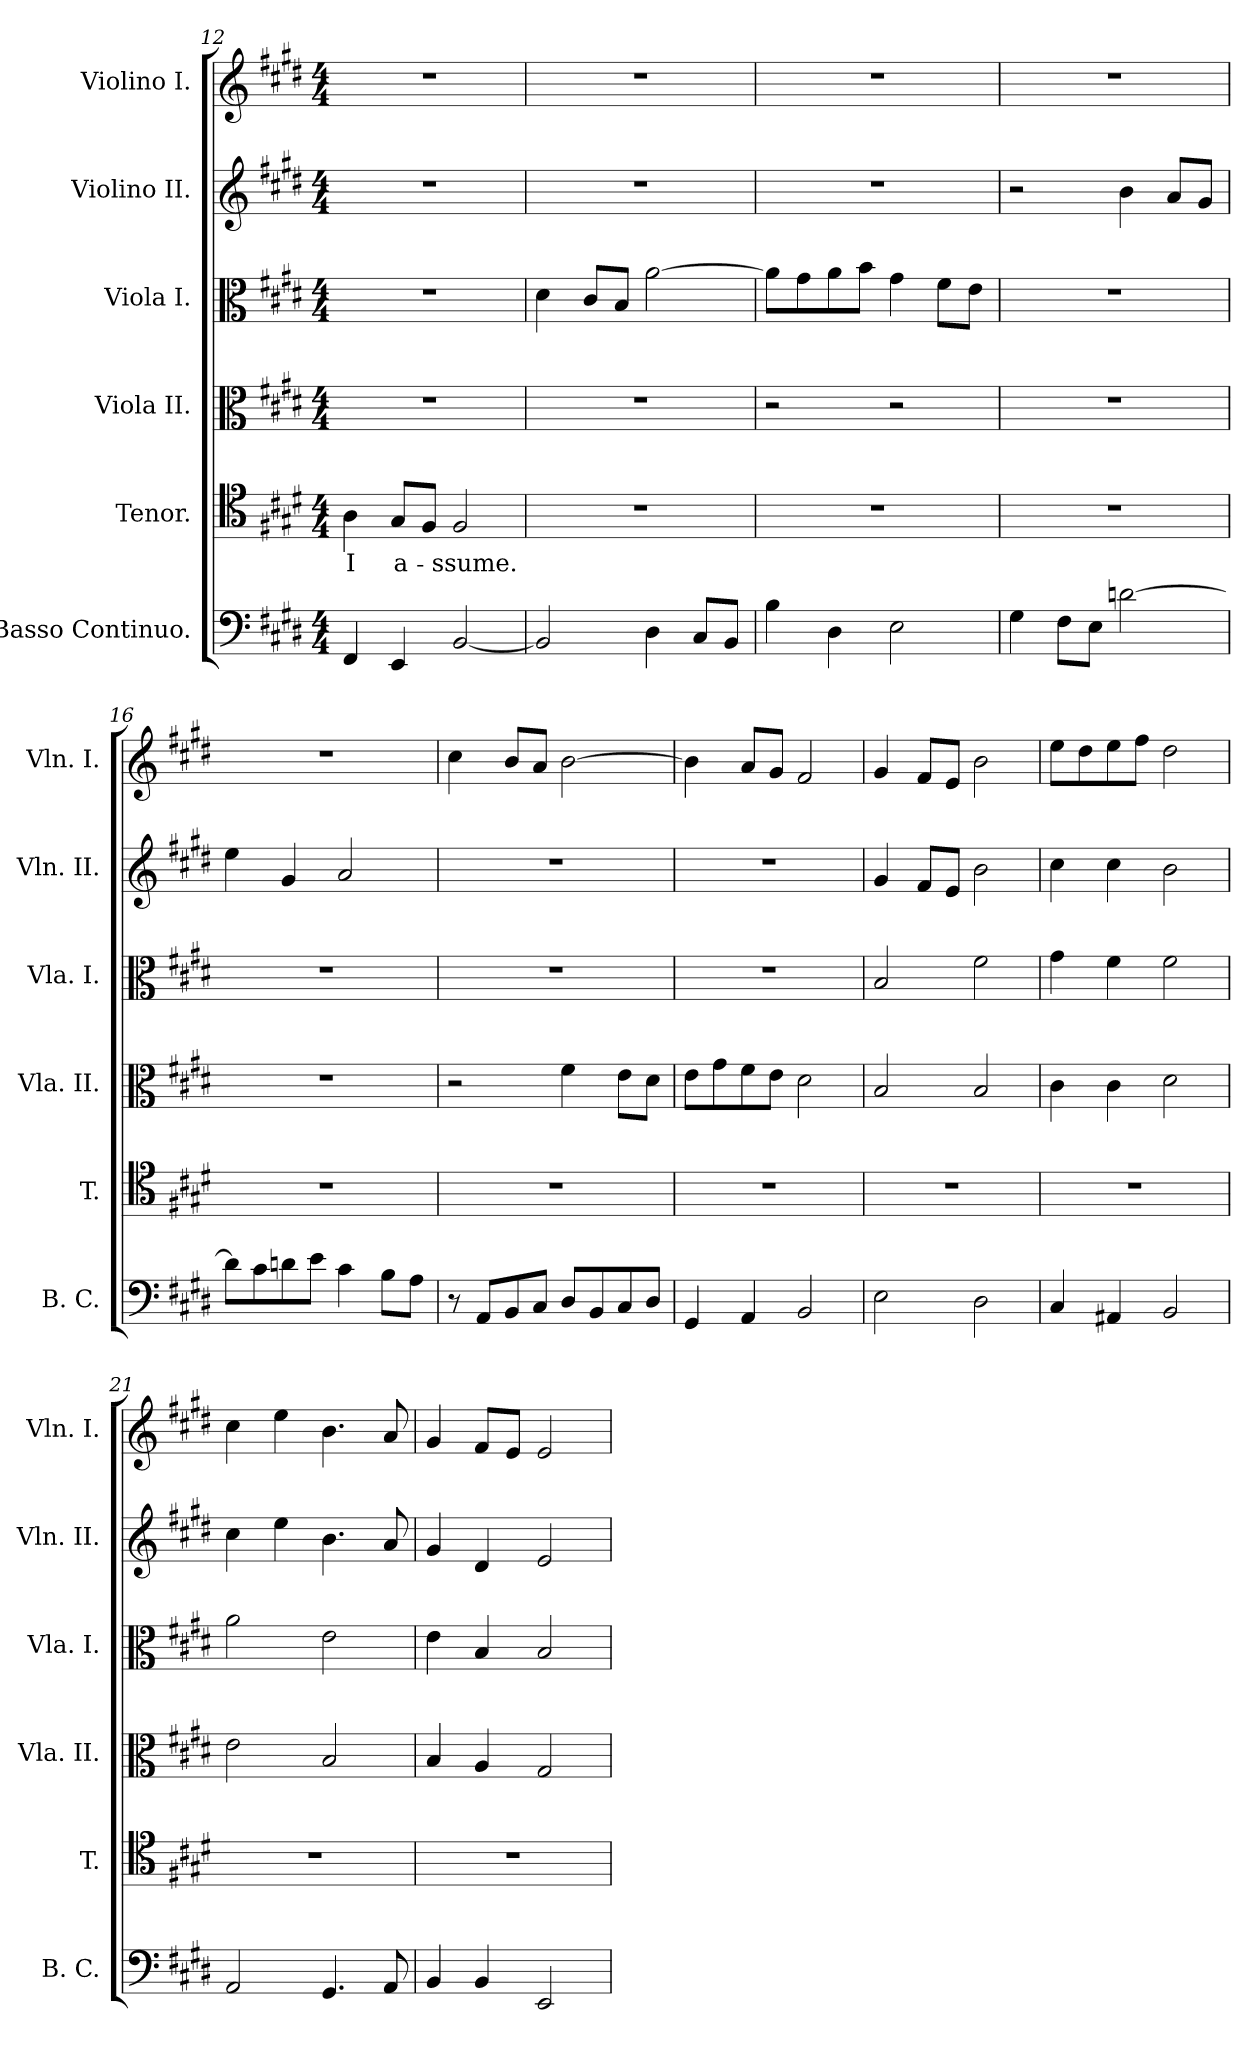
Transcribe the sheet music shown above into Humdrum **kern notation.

**kern	**kern	**text	**kern	**kern	**kern	**kern
*part6	*part5	*part5	*part4	*part3	*part2	*part1
*staff6	*staff5	*staff5	*staff4	*staff3	*staff2	*staff1
*I"Basso Continuo.	*I"Tenor.	*	*I"Viola II.	*I"Viola I.	*I"Violino II.	*I"Violino I.
*I'B. C.	*I'T.	*	*I'Vla. II.	*I'Vla. I.	*I'Vln. II.	*I'Vln. I.
*clefF4	*clefC4	*	*clefC3	*clefC3	*clefG2	*clefG2
*k[f#c#g#d#]	*k[f#c#g#d#]	*	*k[f#c#g#d#]	*k[f#c#g#d#]	*k[f#c#g#d#]	*k[f#c#g#d#]
*M4/4	*M4/4	*	*M4/4	*M4/4	*M4/4	*M4/4
=12	=12	=12	=12	=12	=12	=12
!	!	!LO:LY:b	!	!	!	!
4FF#/	4A\	I	1r	1r	1r	1r
!	!	!LO:LY:b	!	!	!	!
4EE/	8G#/L	a-	.	.	.	.
.	8F#/J	.	.	.	.	.
!	!	!LO:LY:b	!	!	!	!
[2BB/	2F#/	-ssume.	.	.	.	.
=13	=13	=13	=13	=13	=13	=13
2BB/]	1r	.	1r	4d#\	1r	1r
.	.	.	.	8c#/L	.	.
.	.	.	.	8B/J	.	.
4D#\	.	.	.	[2a\	.	.
8C#/L	.	.	.	.	.	.
8BB/J	.	.	.	.	.	.
=14	=14	=14	=14	=14	=14	=14
4B\	1r	.	2r	8a\L]	1r	1r
.	.	.	.	8g#\	.	.
4D#\	.	.	.	8a\	.	.
.	.	.	.	8b\J	.	.
2E\	.	.	2r	4g#\	.	.
.	.	.	.	8f#\L	.	.
.	.	.	.	8e\J	.	.
=15	=15	=15	=15	=15	=15	=15
4G#\	1r	.	1r	1r	2r	1r
8F#\L	.	.	.	.	.	.
8E\J	.	.	.	.	.	.
[2dn\	.	.	.	.	4b\	.
.	.	.	.	.	8a/L	.
.	.	.	.	.	8g#/J	.
=16	=16	=16	=16	=16	=16	=16
8d\L]	1r	.	1r	1r	4ee\	1r
8c#\	.	.	.	.	.	.
8dn\	.	.	.	.	4g#/	.
8e\J	.	.	.	.	.	.
4c#\	.	.	.	.	2a/	.
8B\L	.	.	.	.	.	.
8A\J	.	.	.	.	.	.
=17	=17	=17	=17	=17	=17	=17
8r	1r	.	2r	1r	1r	4cc#\
8AA/L	.	.	.	.	.	.
8BB/	.	.	.	.	.	8b/L
8C#/J	.	.	.	.	.	8a/J
8D#/L	.	.	4f#\	.	.	[2b\
8BB/	.	.	.	.	.	.
8C#/	.	.	8e\L	.	.	.
8D#/J	.	.	8d#\J	.	.	.
=18	=18	=18	=18	=18	=18	=18
4GG#/	1r	.	8e\L	1r	1r	4b\]
.	.	.	8g#\	.	.	.
4AA/	.	.	8f#\	.	.	8a/L
.	.	.	8e\J	.	.	8g#/J
2BB/	.	.	2d#\	.	.	2f#/
=19	=19	=19	=19	=19	=19	=19
2E\	1r	.	2B/	2B/	4g#/	4g#/
.	.	.	.	.	8f#/L	8f#/L
.	.	.	.	.	8e/J	8e/J
2D#\	.	.	2B/	2f#\	2b\	2b\
=20	=20	=20	=20	=20	=20	=20
4C#/	1r	.	4c#\	4g#\	4cc#\	8ee\L
.	.	.	.	.	.	8dd#\
4AA#X/	.	.	4c#\	4f#\	4cc#\	8ee\
.	.	.	.	.	.	8ff#\J
2BB/	.	.	2d#\	2f#\	2b\	2dd#\
=21	=21	=21	=21	=21	=21	=21
2AA/	1r	.	2e\	2a\	4cc#\	4cc#\
.	.	.	.	.	4ee\	4ee\
4.GG#/	.	.	2B/	2e\	4.b\	4.b\
8AA/	.	.	.	.	8a/	8a/
=22	=22	=22	=22	=22	=22	=22
4BB/	1r	.	4B/	4e\	4g#/	4g#/
4BB/	.	.	4A/	4B/	4d#/	8f#/L
.	.	.	.	.	.	8e/J
2EE/	.	.	2G#/	2B/	2e/	2e/
=	=	=	=	=	=	=
*-	*-	*-	*-	*-	*-	*-
